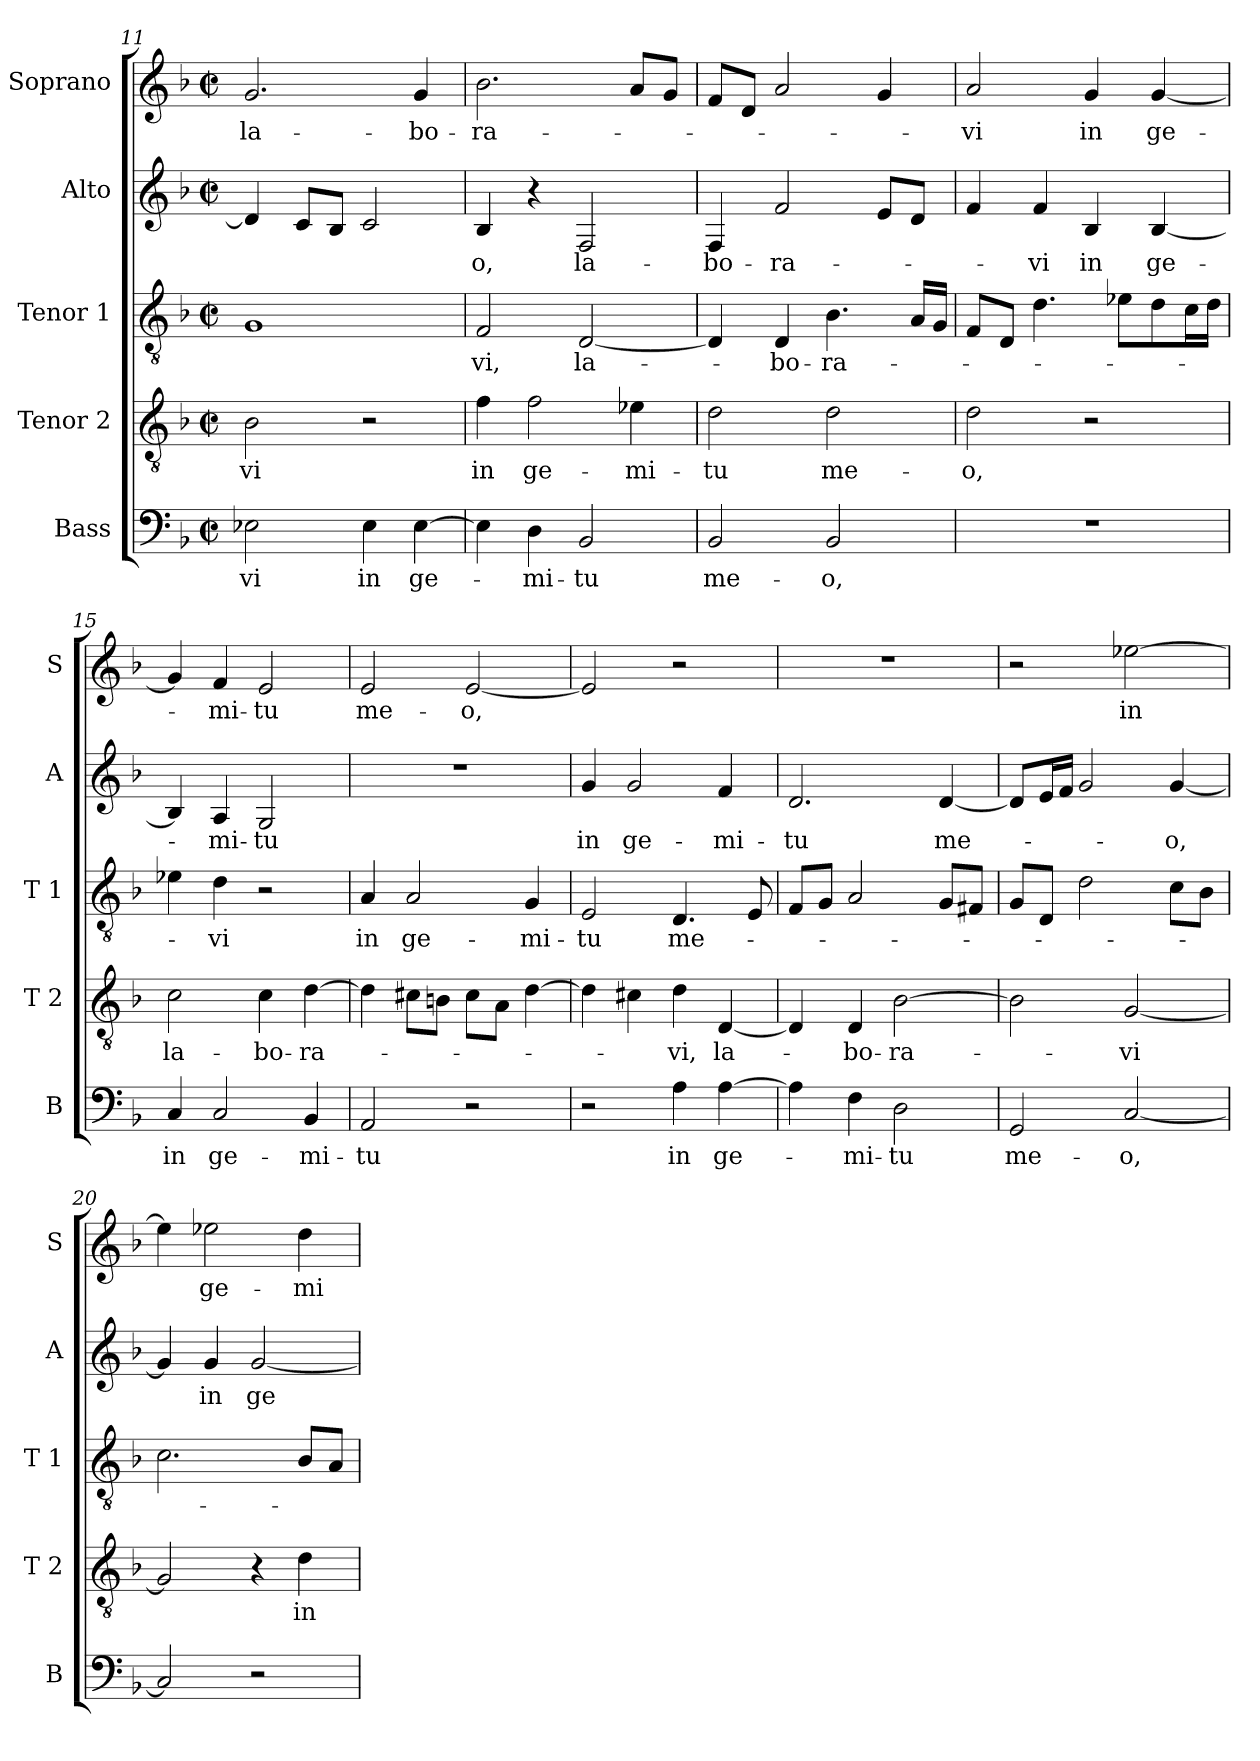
**kern	**text	**kern	**text	**kern	**text	**kern	**text	**kern	**text
*part5	*part5	*part4	*part4	*part3	*part3	*part2	*part2	*part1	*part1
*staff5	*staff5	*staff4	*staff4	*staff3	*staff3	*staff2	*staff2	*staff1	*staff1
*I"Bass	*	*I"Tenor 2	*	*I"Tenor 1	*	*I"Alto	*	*I"Soprano	*
*I'B	*	*I'T 2	*	*I'T 1	*	*I'A	*	*I'S	*
!!LO:PB:g=z
*clefF4	*	*clefGv2	*	*clefGv2	*	*clefG2	*	*clefG2	*
*k[b-]	*	*k[b-]	*	*k[b-]	*	*k[b-]	*	*k[b-]	*
*F:	*	*F:	*	*F:	*	*F:	*	*F:	*
*M2/2	*	*M2/2	*	*M2/2	*	*M2/2	*	*M2/2	*
*met(c|)	*	*met(c|)	*	*met(c|)	*	*met(c|)	*	*met(c|)	*
=11	=11	=11	=11	=11	=11	=11	=11	=11	=11
2E-X\	-vi	2B-\	-vi	1G	.	4d/]	.	2.g/	la-
.	.	.	.	.	.	8c/L	.	.	.
.	.	.	.	.	.	8B-/J	.	.	.
4E-\	in	2r	.	.	.	2c/	.	.	.
[4E-\	ge-	.	.	.	.	.	.	4g/	-bo-
=12	=12	=12	=12	=12	=12	=12	=12	=12	=12
4E-\]	.	4f\	in	2F/	-vi,	4B-/	-o,	2.b-\	-ra-
4D\	-mi-	2f\	ge-	.	.	4r	.	.	.
2BB-/	-tu	.	.	[2D/	la-	2F/	la-	.	.
.	.	4e-X\	-mi-	.	.	.	.	8a/L	.
.	.	.	.	.	.	.	.	8g/J	.
=13	=13	=13	=13	=13	=13	=13	=13	=13	=13
2BB-/	me-	2d\	-tu	4D/]	.	4F/	-bo-	8f/L	.
.	.	.	.	.	.	.	.	8d/J	.
.	.	.	.	4D/	-bo-	2f/	-ra-	2a/	.
2BB-/	-o,	2d\	me-	4.B-\	-ra-	.	.	.	.
.	.	.	.	.	.	8e/L	.	4g/	.
.	.	.	.	16A/LL	.	8d/J	.	.	.
.	.	.	.	16G/JJ	.	.	.	.	.
=14	=14	=14	=14	=14	=14	=14	=14	=14	=14
1r	.	2d\	-o,	8F/L	.	4f/	.	2a/	-vi
.	.	.	.	8D/J	.	.	.	.	.
.	.	.	.	4.d\	.	4f/	-vi	.	.
.	.	2r	.	.	.	4B-/	in	4g/	in
.	.	.	.	8e-X\L	.	.	.	.	.
.	.	.	.	8d\	.	[4B-/	ge-	[4g/	ge-
.	.	.	.	16c\L	.	.	.	.	.
.	.	.	.	16d\JJ	.	.	.	.	.
=15	=15	=15	=15	=15	=15	=15	=15	=15	=15
4C/	in	2c\	la-	4e-X\	.	4B-/]	.	4g/]	.
2C/	ge-	.	.	4d\	-vi	4A/	-mi-	4f/	-mi-
.	.	4c\	-bo-	2r	.	2G/	-tu	2e/	-tu
4BB-/	-mi-	[4d\	-ra-	.	.	.	.	.	.
!!LO:LB:g=z
=16	=16	=16	=16	=16	=16	=16	=16	=16	=16
2AA/	-tu	4d\]	.	4A/	in	1r	.	2e/	me-
.	.	8c#X\L	.	2A/	ge-	.	.	.	.
.	.	8Bn\J	.	.	.	.	.	.	.
2r	.	8c#\L	.	.	.	.	.	[2e/	-o,
.	.	8A\J	.	.	.	.	.	.	.
.	.	[4d\	.	4G/	-mi-	.	.	.	.
=17	=17	=17	=17	=17	=17	=17	=17	=17	=17
2r	.	4d\]	.	2E/	-tu	4g/	in	2e/]	.
.	.	4c#X\	.	.	.	2g/	ge-	.	.
4A\	in	4d\	-vi,	4.D/	me-	.	.	2r	.
[4A\	ge-	[4D/	la-	.	.	4f/	-mi-	.	.
.	.	.	.	8E/	.	.	.	.	.
=18	=18	=18	=18	=18	=18	=18	=18	=18	=18
4A\]	.	4D/]	.	8F/L	.	2.d/	-tu	1r	.
.	.	.	.	8G/J	.	.	.	.	.
4F\	-mi-	4D/	-bo-	2A/	.	.	.	.	.
2D\	-tu	[2B-\	-ra-	.	.	.	.	.	.
.	.	.	.	8G/L	.	[4d/	me-	.	.
.	.	.	.	8F#X/J	.	.	.	.	.
=19	=19	=19	=19	=19	=19	=19	=19	=19	=19
2GG/	me-	2B-\]	.	8G/L	.	8d/L]	.	2r	.
.	.	.	.	8D/J	.	16e/L	.	.	.
.	.	.	.	.	.	16f/JJ	.	.	.
.	.	.	.	2d\	.	2g/	.	.	.
[2C/	-o,	[2G/	-vi	.	.	.	.	[2ee-X\	in
.	.	.	.	8c\L	.	[4g/	-o,	.	.
.	.	.	.	8B-\J	.	.	.	.	.
=20	=20	=20	=20	=20	=20	=20	=20	=20	=20
2C/]	.	2G/]	.	2.c\	.	4g/]	.	4ee-\]	.
.	.	.	.	.	.	4g/	in	2ee-X\	ge-
2r	.	4r	.	.	.	[2g/	ge-	.	.
.	.	4d\	in	8B-/L	.	.	.	4dd\	-mi-
.	.	.	.	8A/J	.	.	.	.	.
=	=	=	=	=	=	=	=	=	=
*-	*-	*-	*-	*-	*-	*-	*-	*-	*-
